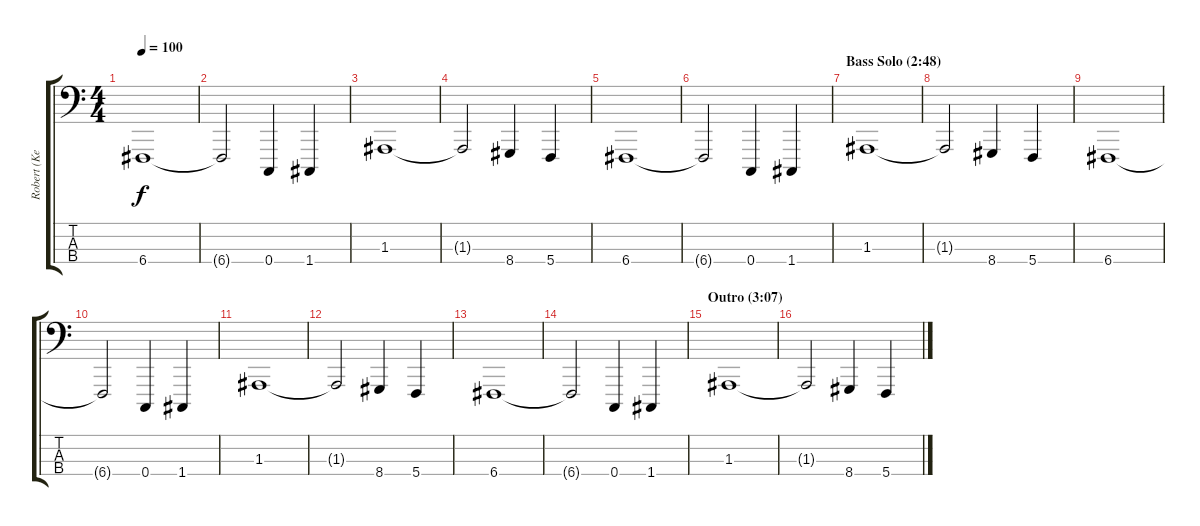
\track ("Robert (Keyboard)" "Robert (Ke") {instrument cello}
\staff {score tabs}
\tuning (G2 D2 A1 C1) {hide}
\ts (4 4)
\tempo 100
\clef f4
\ks c
6.4.1{dy f} |
6.4{t}.2 0.4.4 1.4.4 |
1.3.1 |
1.3{t}.2 8.4.4 5.4.4 |
6.4.1 |
6.4{t}.2 0.4.4 1.4.4 |
\section ("" "Bass Solo (2:48)")
1.3.1 |
1.3{t}.2 8.4.4 5.4.4 |
6.4.1 |
6.4{t}.2 0.4.4 1.4.4 |
1.3.1 |
1.3{t}.2 8.4.4 5.4.4 |
6.4.1 |
6.4{t}.2 0.4.4 1.4.4 |
\section ("" "Outro (3:07)")
1.3.1 |
1.3{t}.2 8.4.4 5.4.4
